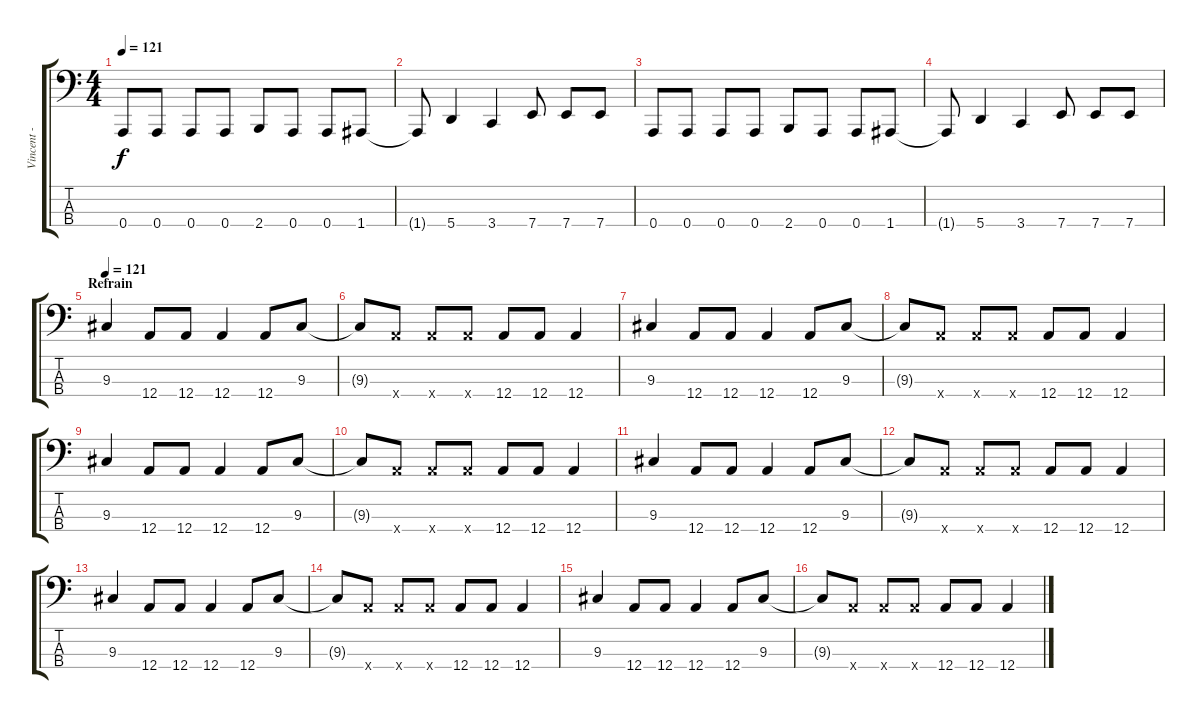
\track ("Vincent - Bass" "Vincent - ") {instrument electricbasspick}
\staff {score tabs}
\tuning (D2 A1 E1 A0) {hide}
\ts (4 4)
\tempo 121
\clef f4
\ks c
0.4.8{dy f} 0.4.8 0.4.8 0.4.8 2.4.8 0.4.8 0.4.8 1.4.8 |
1.4{t}.8 5.4.4 3.4.4 7.4.8 7.4.8 7.4.8 |
0.4.8 0.4.8 0.4.8 0.4.8 2.4.8 0.4.8 0.4.8 1.4.8 |
1.4{t}.8 5.4.4 3.4.4 7.4.8 7.4.8 7.4.8 |
\section ("" "Refrain")
\tempo 121
9.3.4{volume 16 balance 8 instrument electricbasspick} 12.4.8 12.4.8 12.4.4 12.4.8 9.3.8 |
9.3{t}.8 12.4{x}.8 12.4{x}.8 12.4{x}.8 12.4.8 12.4.8 12.4.4 |
9.3.4 12.4.8 12.4.8 12.4.4 12.4.8 9.3.8 |
9.3{t}.8 12.4{x}.8 12.4{x}.8 12.4{x}.8 12.4.8 12.4.8 12.4.4 |
9.3.4 12.4.8 12.4.8 12.4.4 12.4.8 9.3.8 |
9.3{t}.8 12.4{x}.8 12.4{x}.8 12.4{x}.8 12.4.8 12.4.8 12.4.4 |
9.3.4 12.4.8 12.4.8 12.4.4 12.4.8 9.3.8 |
9.3{t}.8 12.4{x}.8 12.4{x}.8 12.4{x}.8 12.4.8 12.4.8 12.4.4 |
\section ("" "")
9.3.4{volume 16 balance 8 instrument electricbasspick} 12.4.8 12.4.8 12.4.4 12.4.8 9.3.8 |
9.3{t}.8 12.4{x}.8 12.4{x}.8 12.4{x}.8 12.4.8 12.4.8 12.4.4 |
9.3.4 12.4.8 12.4.8 12.4.4 12.4.8 9.3.8 |
9.3{t}.8 12.4{x}.8 12.4{x}.8 12.4{x}.8 12.4.8 12.4.8 12.4.4
